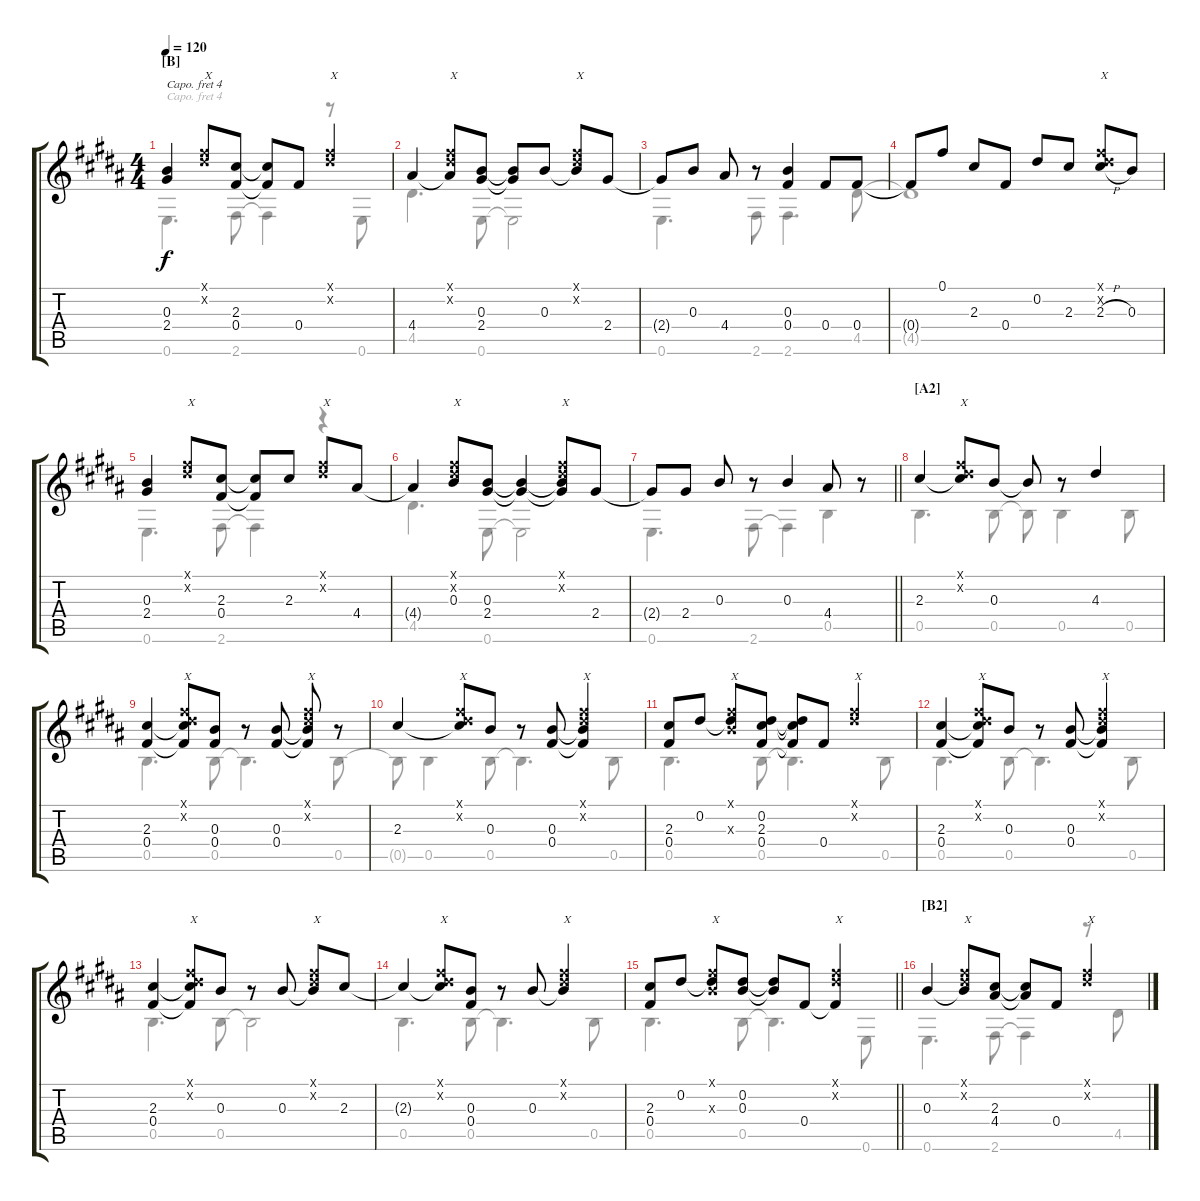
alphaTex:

\track "" {instrument acousticguitarsteel}
\staff {score tabs}
\capo 4
\tuning (D4 B3 G3 D3 G2 C2) {hide}
\voice
\ts (4 4)
\section ("" "[B]")
\tempo 120
\clef g2
\ks b
(0.3 2.4).4{dy f} (0.1{x} 0.2{x}).8{txt "X"} (2.3 0.4).8 (2.3{t} 0.4{t}).8 0.4.8 (0.1{x} 0.2{x}).4{txt "X"} |
4.4.4 (0.1{x} 0.2{x} 4.4{t}).8{txt "X"} (0.3 2.4).8 (0.3{t} 2.4{t}).8 0.3.8 (0.1{x} 0.2{x} 0.3{t}).8{txt "X"} 2.4.8 |
2.4{t}.8 0.3.8 4.4.8 r.8 (0.3 0.4).4 0.4.8 0.4.8 |
0.4{t}.8 0.1.8 2.3.8 0.4.8 0.2.8 2.3.8 (0.1{x} 0.2{x} 2.3{h}).8{txt "X"} 0.3.8 |
(0.3 2.4).4 (0.1{x} 0.2{x}).8{txt "X"} (2.3 0.4).8 (2.3{t} 0.4{t}).8 2.3.8 (0.1{x} 0.2{x}).8{txt "X"} 4.4.8 |
4.4{t}.4 (0.1{x} 0.2{x} 0.3).8{txt "X"} (0.3 2.4).8 (0.3{t} 2.4{t}).4 (0.1{x} 0.2{x} 0.3{t} 2.4{t}).8{txt "X"} 2.4.8 |
\barLineRight lightlight
2.4{t}.8 2.4.8 0.3.8 r.8 0.3.4 4.4.8 r.8 |
\section ("" "[A2]")
2.3.4 (0.1{x} 0.2{x} 2.3{t}).8{txt "X"} 0.3.8 0.3{t}.8 r.8 4.3.4 |
(2.3 0.4).4 (0.1{x} 0.2{x} 2.3{t} 0.4{t}).8{txt "X"} (0.3 0.4).8 r.8 (0.3 0.4).8 (0.1{x} 0.2{x} 0.3{t} 0.4{t}).8{txt "X"} r.8 |
2.3.4 (0.1{x} 0.2{x} 2.3{t}).8{txt "X"} 0.3.8 r.8 (0.3 0.4).8 (0.1{x} 0.2{x} 0.3{t} 0.4{t}).4{txt "X"} |
(2.3 0.4).8 0.2.8 (0.1{x} 0.2{t} 0.3{x}).8{txt "X"} (0.2 2.3 0.4).8 (0.2{t} 2.3{t} 0.4{t}).8 0.4.8 (0.1{x} 0.2{x}).4{txt "X"} |
(2.3 0.4).4 (0.1{x} 0.2{x} 2.3{t} 0.4{t}).8{txt "X"} 0.3.8 r.8 (0.3 0.4).8 (0.1{x} 0.2{x} 0.3{t} 0.4{t}).4{txt "X"} |
(2.3 0.4).4 (0.1{x} 0.2{x} 2.3{t} 0.4{t}).8{txt "X"} 0.3.8 r.8 0.3.8 (0.1{x} 0.2{x} 0.3{t}).8{txt "X"} 2.3.8 |
2.3{t}.4 (0.1{x} 0.2{x} 2.3{t}).8{txt "X"} (0.3 0.4).8 r.8 0.3.8 (0.1{x} 0.2{x} 0.3{t}).4{txt "X"} |
\barLineRight lightlight
(2.3 0.4).8 0.2.8 (0.1{x} 0.2{t} 0.3{x}).8{txt "X"} (0.2 0.3).8 (0.2{t} 0.3{t}).8 0.4.8 (0.1{x} 0.2{x} 0.4{t}).4{txt "X"} |
\section ("" "[B2]")
0.3.4 (0.1{x} 0.2{x} 0.3{t}).8{txt "X"} (2.3 4.4).8 (2.3{t} 4.4{t}).8 0.4.8 (0.1{x} 0.2{x}).4{txt "X"}
\voice
\clef g2
\ottava regular
\simile none
\ks b
0.6.4{d dy f} 2.6.8 2.6{t}.4 r.8 0.6.8 |
4.5.4{d} 0.6.8 0.6{t}.2 |
0.6.4{d} 2.6.8 2.6.4{d} 4.5.8 |
4.5{t}.1 |
0.6.4{d} 2.6.8 2.6{t}.4 r.4 |
4.5.4{d} 0.6.8 0.6{t}.2 |
\barLineRight lightlight
0.6.4{d} 2.6.8 2.6{t}.4 0.5.4 |
0.5.4{d} 0.5.8 0.5{t}.8 0.5.4 0.5.8 |
0.5.4{d} 0.5.8 0.5{t}.4{d} 0.5.8 |
0.5{t}.8 0.5.4 0.5.8 0.5{t}.4{d} 0.5.8 |
0.5.4{d} 0.5.8 0.5{t}.4{d} 0.5.8 |
0.5.4{d} 0.5.8 0.5{t}.4{d} 0.5.8 |
0.5.4{d} 0.5.8 0.5{t}.2 |
0.5.4{d} 0.5.8 0.5{t}.4{d} 0.5.8 |
\barLineRight lightlight
0.5.4{d} 0.5.8 0.5{t}.4{d} 0.6.8 |
0.6.4{d} 2.6.8 2.6{t}.4 r.8 4.5.8
